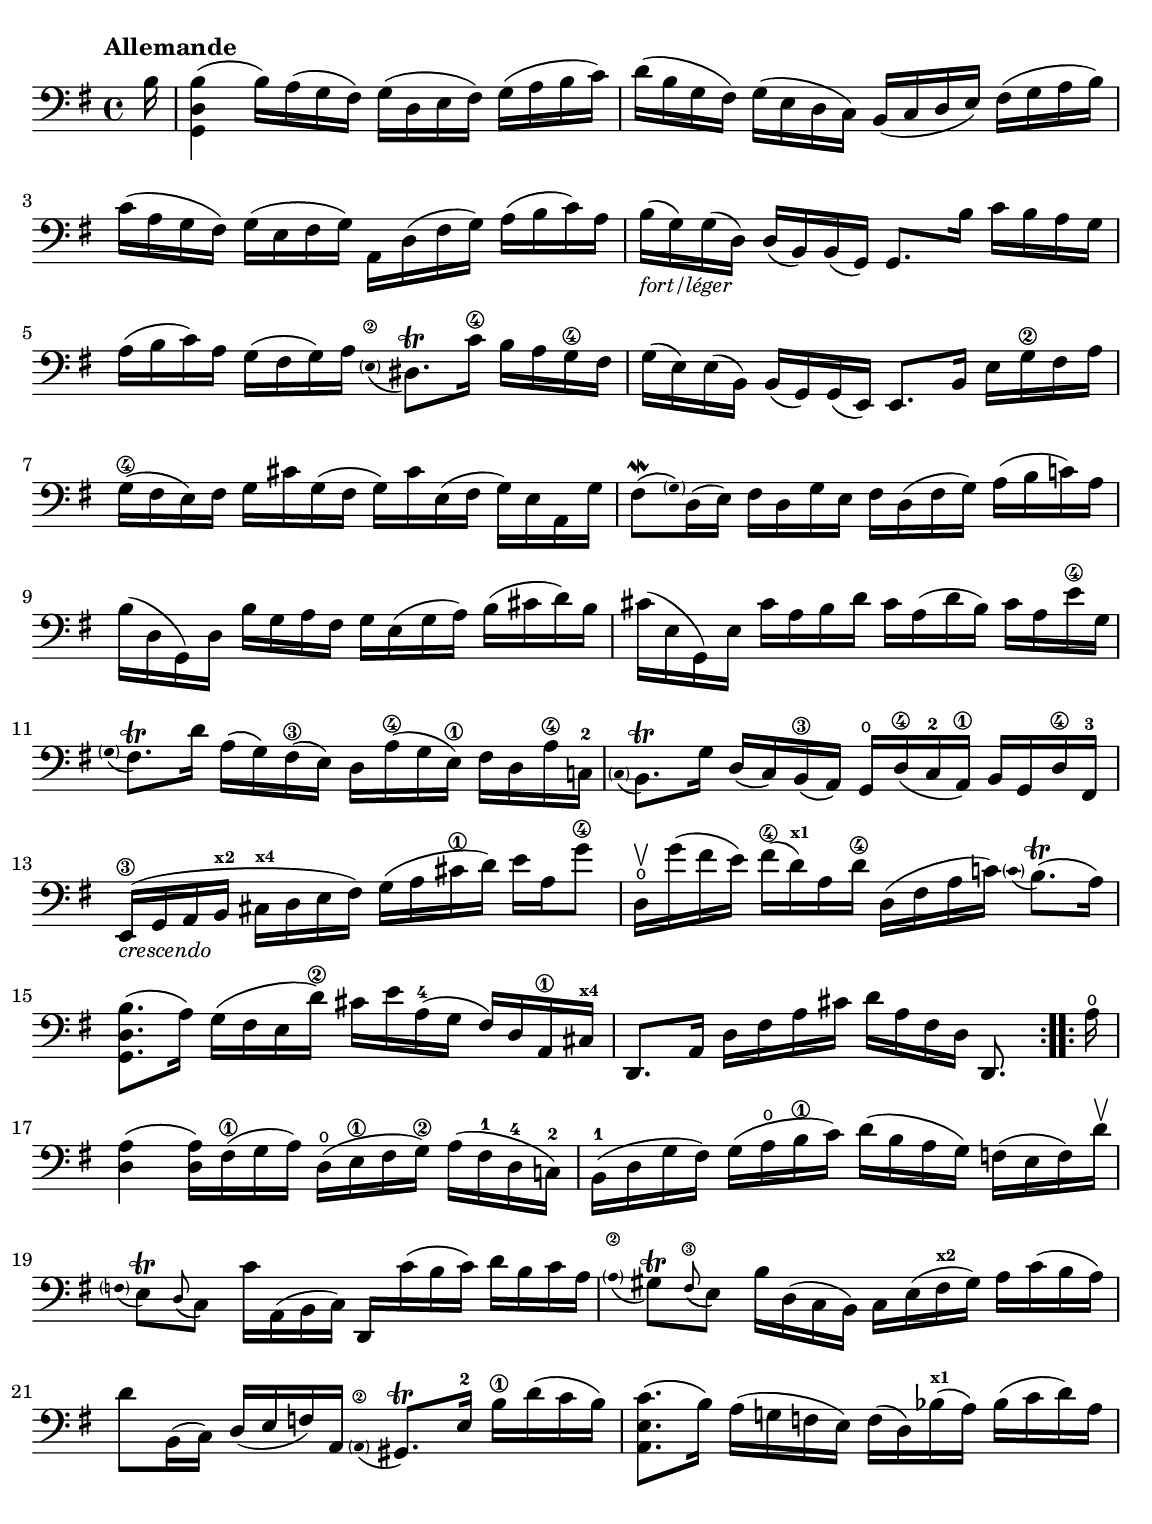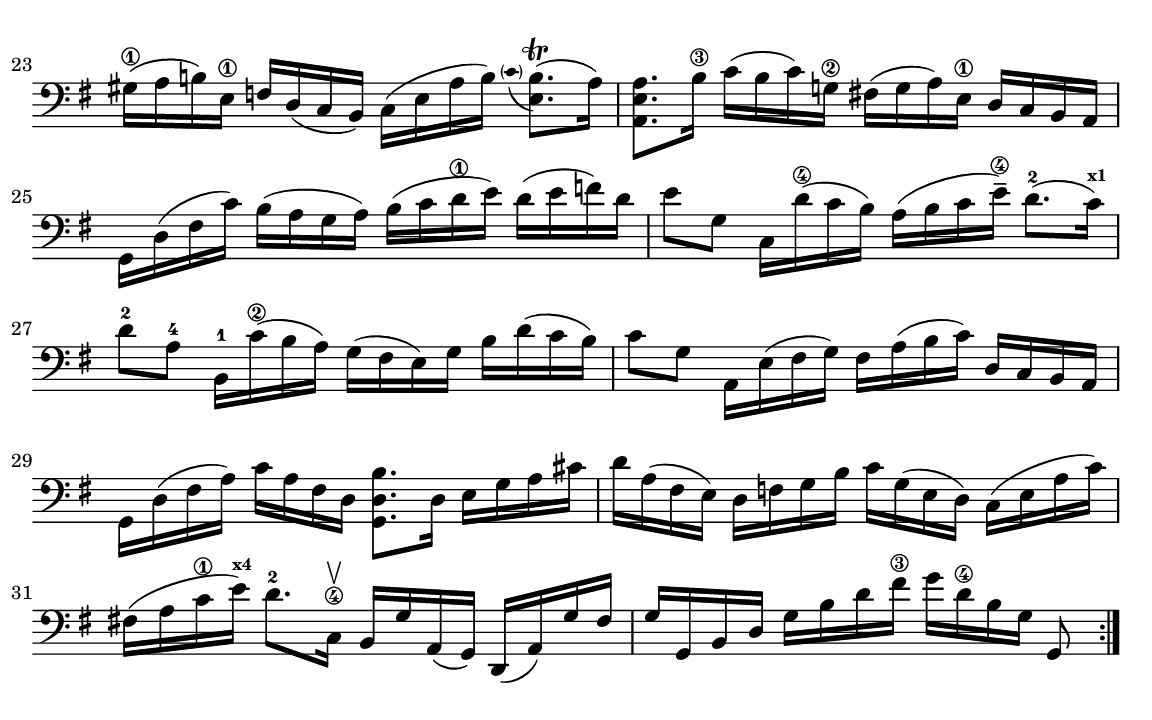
#(set-global-staff-size 21)

\version "2.18.2"

\header {
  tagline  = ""
}

\language "italiano"

% iPad Pro 12.9

\paper {
  paper-width  = 195\mm
  paper-height = 260\mm
  indent = #0
  page-count = #2
  line-width = #184
  print-page-number = ##f
  ragged-last-bottom = ##t
  ragged-bottom = ##f
%  ragged-last = ##t
}

% function parentheAll allows for accidental symbol to be included in parentheses
parentheAll = #(define-music-function (parser location note) (ly:music?)
#{
  \once \override ParenthesesItem.font-size = #-1
  \once \override ParenthesesItem.stencil = #(lambda (grob)
       (let* ((acc (ly:grob-object (ly:grob-parent grob Y) 'accidental-grob))
              (dot (ly:grob-object (ly:grob-parent grob Y) 'dot)))
         (if (not (null? acc)) (ly:pointer-group-interface::add-grob grob 'elements acc))
         (if (not (null? dot)) (ly:pointer-group-interface::add-grob grob 'elements dot))
         (parentheses-item::print grob)))
  \parenthesize $note
#})

trillWithNatural = {
  \once \override TrillSpanner #'bound-details #'left #'text
    = \markup { \musicglyph #"scripts.trill" \smaller \raise #0.75 \natural }
}

% \phrasingSlurDashed
% \SlurDashed
% \slurSolid

\score {
  \new Staff {
    \set fingeringOrientations = #'(left)
    \override Beam.auto-knee-gap = #2
    \override Hairpin.to-barline = ##f
    \override ParenthesesItem.padding = #0.1
    \override ParenthesesItem.font-size = #-1

    \tempo "Allemande"
    \time 4/4
    \key sol \major
    \clef "bass"

    \repeat volta 2 {
    | \partial 16
      si16
    | <<sol,4 re4 si4(>>
      si16) la16( sol16 fad16) sol16( re16 mi16 fad16)
      sol16( la16 si16 do'16)
    | re'16( si16 sol16 fad16) sol16( mi16 re16 do16)
      si,16( do16 re16 mi16) fad16( sol16 la16 si16)
    | do'16( la16 sol16 fad16) sol16( mi16 fad16 sol16)
      la,16 re16( fad16 sol16) la16( si16 do'16) la16
    | si16(_\markup{\small\italic "fort/léger"} sol16)
      sol16( re16) re16( si,16) si,16( sol,16)
      sol,8. si16 do'16 si16 la16 sol16
    | la16( si16 do'16) la16 sol16( fad16 sol16) la16
      %red8.\trill\2-1
      \appoggiatura {\hide Stem \parenthesize mi8\2 \undo \hide Stem} red8.\trill

      do'16\4 si16 la16 sol16\4 fad16
    | sol16( mi16) mi16( si,16) si,16( sol,16)
      sol,16( mi,16) mi,8. si,16 mi16 sol16\2 fad16 la16
    | sol16(\4 fad16 mi16) fad16 sol16 dod'16 sol16( fad16
      sol16) dod'16 mi16( fad16 sol16) mi16 la,16 sol16
    | fad8\mordent( \grace {\hide Stem \parenthesize sol) \undo \hide Stem}
      re16( mi16) fad16 re16 sol16 mi16
      fad16 re16( fad16 sol16) la16( si16 do'!16) la16
    | si16( re16 sol,16) re16 si16 sol16 la16 fad16
      sol16 mi16( sol16 la16) si16( dod'16 re'16) si16
    | dod'16( mi16 sol,16) mi16 dod'16 la16 si16 re'16
      dod'16 la16( re'16 si16) dod'16 la16 mi'16\4 sol16
    | \appoggiatura {\hide Stem \parenthesize sol8 \undo \hide Stem}
      fad8.\trill  %^\markup{\musicglyph #"scripts.trill" \tiny \finger 1-2}
      re'16 la16( sol16) fad16(\3 mi16)
      re16 la16(\4 sol16 mi16)\1 fad16 re16 la16\4 do!16-2
    | \appoggiatura {\hide Stem \parenthesize do8 \undo \hide Stem} si,8.\trill
      sol16 re16( do16) si,16(\3 la,16) sol,16\open
      re16(\4 do16-2 la,16)\1 si,16 sol,16 re16\4 fad,16-3
    | mi,16(\3_\markup{\small\italic "crescendo"} sol,16
      la,16 si,16^\markup{\bold\teeny x2}
      dod16^\markup{\bold\teeny x4} re16 mi16 fad16)
      sol16( la16 dod'16\1 re'16) mi'16 la16 sol'8\4
    | re16\upbow\open sol'16( fad'16 mi'16) fad'16(\4
      re'16)^\markup{\bold\teeny x1} la16 re'16\4
      re16( fad16 la16 do'!16)
      \appoggiatura {\hide Stem \parenthesize do'8 \undo \hide Stem} si8.\trill(
      la16)
    | <<sol,8. re8. si8.(>> la16) sol16( fad16 mi16 re'16\2)
      dod'16 mi'16 la16(-4 sol16 fad16) re16 la,16\1
      dod16^\markup{\bold\teeny x4}
    | re,8. la,16 re16 fad16 la16 dod'16
      re'16 la16 fad16 re16 re,8.
    }

    \repeat volta 2 {
    | \partial 16
      la16\open
    | \set Score.currentBarNumber = #17
      <<re4 la4(>> <<re16 la16)>> fad16(\1 sol16 la16)
      re16(\open mi16\1 fad16 sol16)\2 la16( fad16-1 re16-4 do!16)-2
    | si,16(-1 re16 sol16 fad16) sol16( la16\open si16\1 do'16)
      re'16( si16 la16 sol16) fa!16( mi16 fa16) re'16\upbow
    | \appoggiatura {\hide Stem \parentheAll fa8 \undo \hide Stem}
      mi8[\trill \appoggiatura re8( do8)]
      do'16 la,16( si,16 do16) re,16 do'16( si16 do'16)
      re'16 si16 do'16 la16
    | \appoggiatura {\hide Stem \parenthesize la8\2 \undo \hide Stem}
      sold8\trill \appoggiatura fad8(\3 mi8) si16 re16( do16 si,16)
      do16 mi16( fad16^\markup{\bold\teeny x2} sold16) la16 do'16( si16 la16)
    | re'8 si,16( do16) re16( mi16 fa16) la,16
      \appoggiatura {\hide Stem \parenthesize la,8\2 \undo \hide Stem}
      sold,8.\trill mi16-2 si16\1 re'16( do'16 si16)
    | <<la,8. mi8. do'8.(>> si16) la16( sol!16 fa!16 mi16)
      fa16( re16) sib16(^\markup{\bold\teeny x1} la16) sib16( do'16 re'16) la16
    | sold16(\1 la16 si!16) mi16\1 fa!16 re16( do16 si,16)
      do16( mi16 la16 si16)
      <<mi8.
        \appoggiatura {\hide Stem \parenthesize do'8 \undo \hide Stem}
        si8.\trill(>> la16)
    | << la,8. mi8. la8.>> si16\3 do'16( si16 do'16) sol!16\2
      fad!16( sol16 la16) mi16\1 re16 do16 si,16 la,16
    | sol,16 re16( fad16 do'16) si16( la16 sol16 la16)
      si16( do'16 re'16\1 mi'16) re'16( mi'16 fa'16) re'16
    | mi'8 sol8 do16 re'16(\4 do'16 si16)
      la16( si16 do'16 mi'16--)\4 re'8.(-2
      do'16)^\markup{\bold\teeny x1}
    | re'8-2 la8-4 si,16-1 do'16(\2 si16 la16)
      sol16( fad16 mi16) sol16 si16 re'16( do'16 si16)
    | do'8 sol8 la,16 mi16( fad16 sol16)
      fad16 la16( si16 do'16) re16 do16 si,16 la,16
    | sol,16 re16( fad16 la16) do'16 la16 fad16 re16
      <<sol,8. re8. si8.>> re16 mi16 sol16 la16 dod'16
    | re'16 la16( fad16 mi16) re16 fa!16 sol16 si16
      do'16 sol16( mi16 re16) do16( mi16 la16 do'16)
    | fad!16( la16 do'16\1 mi'16)^\markup{\bold\teeny x4} re'8.-2
      do16\4\upbow
      si,16 sol16 la,16( sol,16) re,16( la,16) sol16 fad16
    | sol16 sol,16 si,16 re16 sol16 si16 re'16 fad'16\3
      sol'16 re'16\4 si16 sol16 sol,8
    }
  }
}
